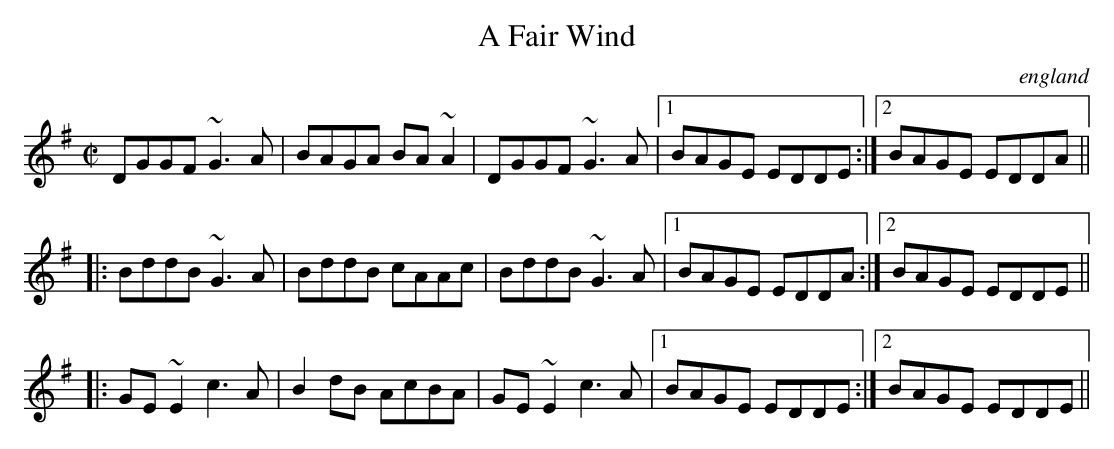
X:1
T:Fair Wind, A
O:england
M:C|
K:G
DGGF ~G3A|BAGA BA~A2|DGGF ~G3A|1 BAGE EDDE:|2 BAGE EDDA||
|:BddB ~G3A|BddB cAAc|BddB ~G3A|1 BAGE EDDA:|2 BAGE EDDE||
|:GE~E2 c3A|B2dB AcBA|GE~E2 c3A|1 BAGE EDDE:|2 BAGE EDDE||
